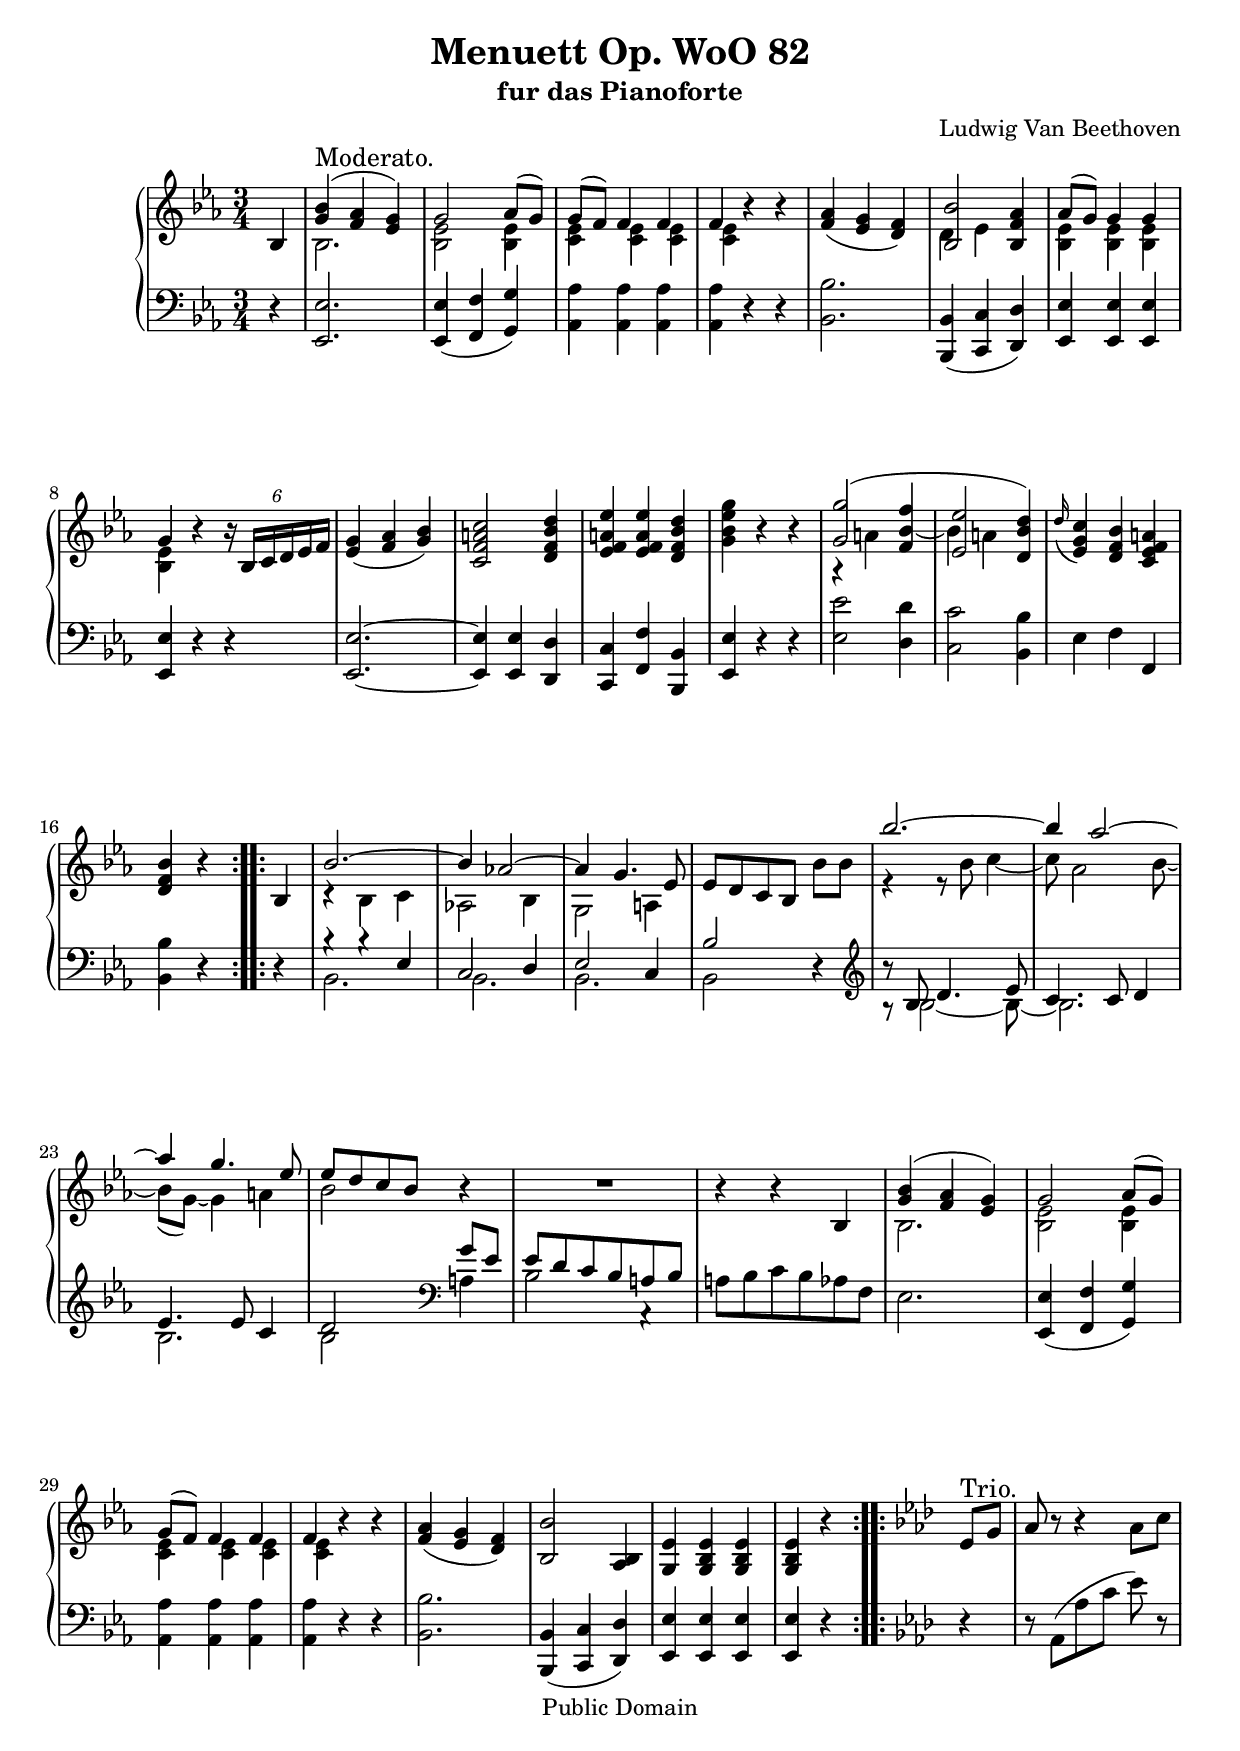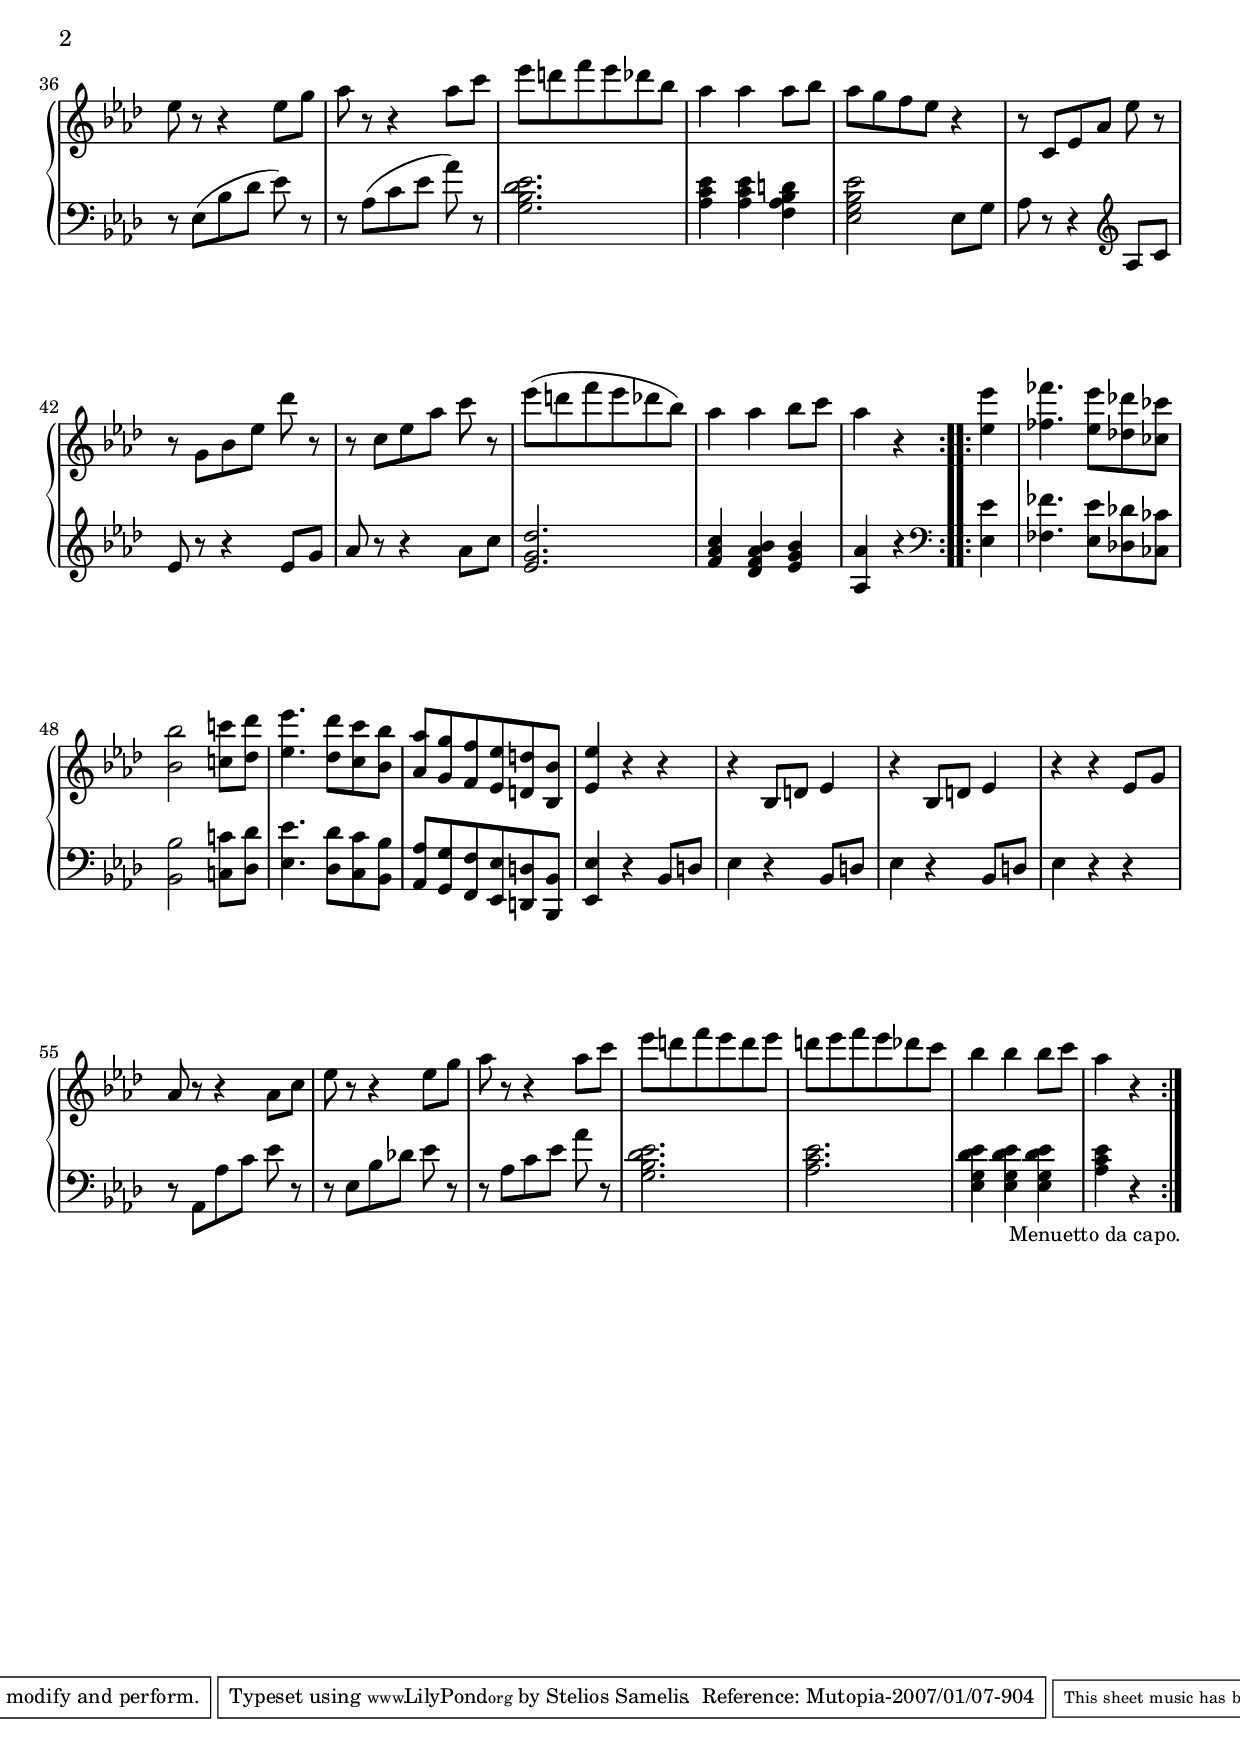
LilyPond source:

\version "2.10.3"

 \header {
  title = "Menuett Op. WoO 82"
  subtitle = "fur das Pianoforte"
  composer = "Ludwig Van Beethoven"
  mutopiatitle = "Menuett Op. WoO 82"
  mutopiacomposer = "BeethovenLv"
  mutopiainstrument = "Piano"
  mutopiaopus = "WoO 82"
  date = "1785"
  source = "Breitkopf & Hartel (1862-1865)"
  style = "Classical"
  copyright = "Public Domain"
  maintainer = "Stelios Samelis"
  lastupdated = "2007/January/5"
  version = "2.10.3"
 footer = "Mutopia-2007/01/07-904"
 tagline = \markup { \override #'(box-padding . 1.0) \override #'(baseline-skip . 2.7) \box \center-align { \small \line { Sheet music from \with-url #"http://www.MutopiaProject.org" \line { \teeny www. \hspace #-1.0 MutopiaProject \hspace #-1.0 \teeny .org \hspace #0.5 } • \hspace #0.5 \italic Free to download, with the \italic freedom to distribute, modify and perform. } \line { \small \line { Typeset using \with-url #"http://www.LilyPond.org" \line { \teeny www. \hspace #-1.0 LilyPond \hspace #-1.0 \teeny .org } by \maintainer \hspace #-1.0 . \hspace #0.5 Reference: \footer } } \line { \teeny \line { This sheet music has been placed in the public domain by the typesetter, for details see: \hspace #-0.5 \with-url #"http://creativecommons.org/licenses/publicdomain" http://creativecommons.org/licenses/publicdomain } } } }
}

\score {

 \new GrandStaff
 <<
 \new Staff = "up" {
 \clef treble
 \key ees \major
 \time 3/4
 \override Score.MetronomeMark #'transparent = ##t
 \tempo 4 = 112
 \repeat volta 2 {
 \partial 4 bes4
 << { <g' bes'>4^\markup { \large "Moderato." }( <f' aes'> <ees' g'>) g'2 aes'8( g') g'8( f') f'4 f' f' } \\
 { bes2. <bes ees'>2 <bes ees'>4 <c' ees'>4 <c' ees'> <c' ees'> <c' ees'> } >> r4 r <f' aes'>4( <ees' g'> <d' f'>)
 << { <bes bes'>2 <bes f' aes'>4 aes'8( g') g'4 g' g' } \\
 { d'4 ees' s4 <bes ees'> <bes ees'> <bes ees'> <bes ees'> } >> r4
 \override TupletBracket #'transparent = ##t
 \times 4/6 { r16 bes16[ c' d' ees' f'] } <ees' g'>4( <f' aes'> <g' bes'>) <c' f' a' c''>2 <d' f' bes' d''>4
 <ees' f' a' ees''>4 <ees' f' a' ees''> <d' f' bes' d''> <g' bes' ees'' g''> r r
 << { <g' g''>2( s4 <ees' ees''>2 <d' bes' d''>4) } \\
 { a4\rest a'4 \stemUp <f' bes' f''>4~ \stemDown bes'4 a' s4 } >>
 \appoggiatura d''16 <ees' g' c''>4 <d' f' bes'> <c' ees' f' a'> <d' f' bes'>4 r }
 \repeat volta 2 { bes4 << { bes'2.~ bes'4 aes'!2~ aes'4 g'4. ees'8 } \\
 { c'4\rest bes c' aes!2 bes4 g2 a4 } >> ees'8[ d' c' bes] bes'8 bes'
 << { bes''2.~ bes''4 aes''2~ aes''4 g''4. ees''8 ees''8[ d'' c'' bes'] } \\
 { e'4\rest e'8\rest bes'8 c''4~ c''8 aes'2 bes'8~ bes'8( g')~ g'4 a' bes'2 } >> r4 R2. r4 r bes4
 << { <g' bes'>4( <f' aes'> <ees' g'>) g'2 aes'8( g') g'8( f') f'4 f' f' } \\
 { bes2. <bes ees'>2 <bes ees'>4 <c' ees'>4 <c' ees'> <c' ees'> <c' ees'> } >> r4 r
 <f' aes'>4( <ees' g'> <d' f'>) <bes bes'>2 <aes bes>4 <g ees'>4 <g bes ees'> <g bes ees'> <g bes ees'> r }

 \key aes \major
 \repeat volta 2 {
 ees'8^\markup { \large "Trio." } g' aes'8 r r4 aes'8 c'' ees''8 r r4 ees''8 g'' aes''8 r r4 aes''8 c'''
 ees'''8[ d''' f''' ees''' des''' bes''] aes''4 aes'' aes''8 bes'' aes''8[ g'' f'' ees''] r4 r8 c'8[ ees' aes'] ees''8 r
 r8 g'8[ bes' ees''] des'''8 r r8 c''8[ ees'' aes''] c'''8 r ees'''8( d''' f''' ees''' des''' bes'')
 aes''4 aes'' bes''8 c''' aes''4 r }
 \repeat volta 2 { <ees'' ees'''>4 <fes'' fes'''>4. <ees'' ees'''>8[ <des''! des'''!> <ces'' ces'''>]
 <bes' bes''>2 <c''! c'''!>8 <des'' des'''> <ees'' ees'''>4. <des'' des'''>8[ <c'' c'''> <bes' bes''>]
 <aes' aes''>8[ <g' g''> <f' f''> <ees' ees''> <d' d''> <bes bes'>]
 <ees' ees''>4 r r r4 bes8[ d'] ees'4 r4 bes8[ d'] ees'4 r4 r ees'8 g' aes' r r4 aes'8 c'' ees''8 r r4 ees''8 g''
 aes''8 r r4 aes''8 c''' ees'''8[ d''' f''' ees''' d''' ees'''] d'''[ ees''' f''' ees''' des''' c''']
 bes''4 bes'' bes''8 c''' aes''4 r }
}

 \new Staff = "down" {
 \clef bass
 \key ees \major
 \time 3/4
 \repeat volta 2 {
 \partial 4 r4
 <ees, ees>2. <ees, ees>4( <f, f> <g, g>) <aes, aes>4 <aes, aes> <aes, aes> <aes, aes> r r <bes, bes>2.
 <bes,, bes,>4( <c, c> <d, d>) <ees, ees>4 <ees, ees> <ees, ees> <ees, ees> r r
 <ees, ees>2.~ <ees, ees>4 <ees, ees> <d, d> <c, c> <f, f> <bes,, bes,> <ees, ees> r r
 <ees ees'>2 <d d'>4 <c c'>2 <bes, bes>4 ees4 f f, <bes, bes>4 r }
 \repeat volta 2 { r4 << { b4\rest b4\rest ees4 c2 d4 ees2 c4 bes2 } \\ { bes,2. bes,2. bes,2. bes,2 } >> r4
 \clef treble << { b'8\rest bes8 d'4. ees'8 c'4. c'8 d'4 ees'4. ees'8 c'4 d'2 } \\
 { a8\rest bes2~ bes8~ bes2. bes2. bes2 } >>
 \clef bass << { g'8[ ees'] ees'[ d' c' bes a bes] } \\ { a4 bes2 a,4\rest } >> a8[ bes c' bes aes f] ees2.
 <ees, ees>4( <f, f> <g, g>) <aes, aes>4 <aes, aes> <aes, aes> <aes, aes> r r
 <bes, bes>2. <bes,, bes,>4( <c, c> <d, d>) <ees, ees>4 <ees, ees> <ees, ees> <ees, ees> r }

 \key aes \major
 \repeat volta 2 { r4 r8 aes,8([ aes c'] ees') r r8 ees([ bes des'] ees') r r8 aes([ c' ees'] aes') r
 <g bes des' ees'>2. <aes c' ees'>4 <aes c' ees'> <f aes bes d'> <ees g bes ees'>2 ees8[ g]
 aes8 r r4 \clef treble aes8[ c'] ees'8 r r4 ees'8[ g'] aes'8 r r4 aes'8[ c''] <ees' g' des''>2.
 <f' aes' c''>4 <des' f' aes' bes'> <ees' g' bes'> <aes aes'> r }
 \clef bass \repeat volta 2 { <ees ees'>4 <fes fes'>4. <ees ees'>8[ <des! des'!> <ces ces'>]
 <bes, bes>2 <c! c'!>8 <des des'> <ees ees'>4. <des des'>8[ <c c'> <bes, bes>]
 <aes, aes>8[ <g, g> <f, f> <ees, ees> <d, d> <bes,, bes,>]
 <ees, ees>4 r bes,8[ d] ees4 r bes,8[ d] ees4 r bes,8[ d] ees4 r r r8 aes,8[ aes c'] ees' r
 r8 ees[ bes des'!] ees' r r8 aes[ c' ees'] aes' r <g bes des' ees'>2. <aes c' ees'>2.
 <ees g des' ees'>4 <ees g des' ees'> <ees g des' ees'>
 <aes c' ees'>4_\markup { \small \center-align { "Menuetto da capo." } } r4 }
}
>>

 \layout { }

}



\score {

 \unfoldRepeats

 \new GrandStaff
 <<
 \new Staff = "up" {
 \clef treble
 \key ees \major
 \time 3/4
 \override Score.MetronomeMark #'transparent = ##t
 \tempo 4 = 112
 \repeat volta 2 {
 \partial 4 bes4
 << { <g' bes'>4^\markup { \large "Moderato." }( <f' aes'> <ees' g'>) g'2 aes'8( g') g'8( f') f'4 f' f' } \\
 { bes2. <bes ees'>2 <bes ees'>4 <c' ees'>4 <c' ees'> <c' ees'> <c' ees'> } >> r4 r <f' aes'>4( <ees' g'> <d' f'>)
 << { <bes bes'>2 <bes f' aes'>4 aes'8( g') g'4 g' g' } \\
 { d'4 ees' s4 <bes ees'> <bes ees'> <bes ees'> <bes ees'> } >> r4
 \override TupletBracket #'transparent = ##t
 \times 4/6 { r16 bes16[ c' d' ees' f'] } <ees' g'>4( <f' aes'> <g' bes'>) <c' f' a' c''>2 <d' f' bes' d''>4
 <ees' f' a' ees''>4 <ees' f' a' ees''> <d' f' bes' d''> <g' bes' ees'' g''> r r
 << { <g' g''>2( s4 <ees' ees''>2 <d' bes' d''>4) } \\
 { a4\rest a'4 \stemUp <f' bes' f''>4~ \stemDown bes'4 a' s4 } >>
 \appoggiatura d''16 <ees' g' c''>4 <d' f' bes'> <c' ees' f' a'> <d' f' bes'>4 r }
 \repeat volta 2 { bes4 << { bes'2.~ bes'4 aes'!2~ aes'4 g'4. ees'8 } \\
 { c'4\rest bes c' aes!2 bes4 g2 a4 } >> ees'8[ d' c' bes] bes'8 bes'
 << { bes''2.~ bes''4 aes''2~ aes''4 g''4. ees''8 ees''8[ d'' c'' bes'] } \\
 { e'4\rest e'8\rest bes'8 c''4~ c''8 aes'2 bes'8~ bes'8( g')~ g'4 a' bes'2 } >> r4 R2. r4 r bes4
 << { <g' bes'>4( <f' aes'> <ees' g'>) g'2 aes'8( g') g'8( f') f'4 f' f' } \\
 { bes2. <bes ees'>2 <bes ees'>4 <c' ees'>4 <c' ees'> <c' ees'> <c' ees'> } >> r4 r
 <f' aes'>4( <ees' g'> <d' f'>) <bes bes'>2 <aes bes>4 <g ees'>4 <g bes ees'> <g bes ees'> <g bes ees'> r }

 \key aes \major
 \repeat volta 2 {
 ees'8^\markup { \large "Trio." } g' aes'8 r r4 aes'8 c'' ees''8 r r4 ees''8 g'' aes''8 r r4 aes''8 c'''
 ees'''8[ d''' f''' ees''' des''' bes''] aes''4 aes'' aes''8 bes'' aes''8[ g'' f'' ees''] r4 r8 c'8[ ees' aes'] ees''8 r
 r8 g'8[ bes' ees''] des'''8 r r8 c''8[ ees'' aes''] c'''8 r ees'''8( d''' f''' ees''' des''' bes'')
 aes''4 aes'' bes''8 c''' aes''4 r }
 \repeat volta 2 { <ees'' ees'''>4 <fes'' fes'''>4. <ees'' ees'''>8[ <des''! des'''!> <ces'' ces'''>]
 <bes' bes''>2 <c''! c'''!>8 <des'' des'''> <ees'' ees'''>4. <des'' des'''>8[ <c'' c'''> <bes' bes''>]
 <aes' aes''>8[ <g' g''> <f' f''> <ees' ees''> <d' d''> <bes bes'>]
 <ees' ees''>4 r r r4 bes8[ d'] ees'4 r4 bes8[ d'] ees'4 r4 r ees'8 g' aes' r r4 aes'8 c'' ees''8 r r4 ees''8 g''
 aes''8 r r4 aes''8 c''' ees'''8[ d''' f''' ees''' d''' ees'''] d'''[ ees''' f''' ees''' des''' c''']
 bes''4 bes'' bes''8 c''' aes''4 r }
}

 \new Staff = "down" {
 \clef bass
 \key ees \major
 \time 3/4
 \repeat volta 2 {
 \partial 4 r4
 <ees, ees>2. <ees, ees>4( <f, f> <g, g>) <aes, aes>4 <aes, aes> <aes, aes> <aes, aes> r r <bes, bes>2.
 <bes,, bes,>4( <c, c> <d, d>) <ees, ees>4 <ees, ees> <ees, ees> <ees, ees> r r
 <ees, ees>2.~ <ees, ees>4 <ees, ees> <d, d> <c, c> <f, f> <bes,, bes,> <ees, ees> r r
 <ees ees'>2 <d d'>4 <c c'>2 <bes, bes>4 ees4 f f, <bes, bes>4 r }
 \repeat volta 2 { r4 << { b4\rest b4\rest ees4 c2 d4 ees2 c4 bes2 } \\ { bes,2. bes,2. bes,2. bes,2 } >> r4
 \clef treble << { b'8\rest bes8 d'4. ees'8 c'4. c'8 d'4 ees'4. ees'8 c'4 d'2 } \\
 { a8\rest bes2~ bes8~ bes2. bes2. bes2 } >>
 \clef bass << { g'8[ ees'] ees'[ d' c' bes a bes] } \\ { a4 bes2 a,4\rest } >> a8[ bes c' bes aes f] ees2.
 <ees, ees>4( <f, f> <g, g>) <aes, aes>4 <aes, aes> <aes, aes> <aes, aes> r r
 <bes, bes>2. <bes,, bes,>4( <c, c> <d, d>) <ees, ees>4 <ees, ees> <ees, ees> <ees, ees> r }

 \key aes \major
 \repeat volta 2 { r4 r8 aes,8([ aes c'] ees') r r8 ees([ bes des'] ees') r r8 aes([ c' ees'] aes') r
 <g bes des' ees'>2. <aes c' ees'>4 <aes c' ees'> <f aes bes d'> <ees g bes ees'>2 ees8[ g]
 aes8 r r4 \clef treble aes8[ c'] ees'8 r r4 ees'8[ g'] aes'8 r r4 aes'8[ c''] <ees' g' des''>2.
 <f' aes' c''>4 <des' f' aes' bes'> <ees' g' bes'> <aes aes'> r }
 \clef bass \repeat volta 2 { <ees ees'>4 <fes fes'>4. <ees ees'>8[ <des! des'!> <ces ces'>]
 <bes, bes>2 <c! c'!>8 <des des'> <ees ees'>4. <des des'>8[ <c c'> <bes, bes>]
 <aes, aes>8[ <g, g> <f, f> <ees, ees> <d, d> <bes,, bes,>]
 <ees, ees>4 r bes,8[ d] ees4 r bes,8[ d] ees4 r bes,8[ d] ees4 r r r8 aes,8[ aes c'] ees' r
 r8 ees[ bes des'!] ees' r r8 aes[ c' ees'] aes' r <g bes des' ees'>2. <aes c' ees'>2.
 <ees g des' ees'>4 <ees g des' ees'> <ees g des' ees'>
 <aes c' ees'>4_\markup { \small \center-align { "Menuetto da capo." } } r4 }
}
>>

 \midi { }

}
